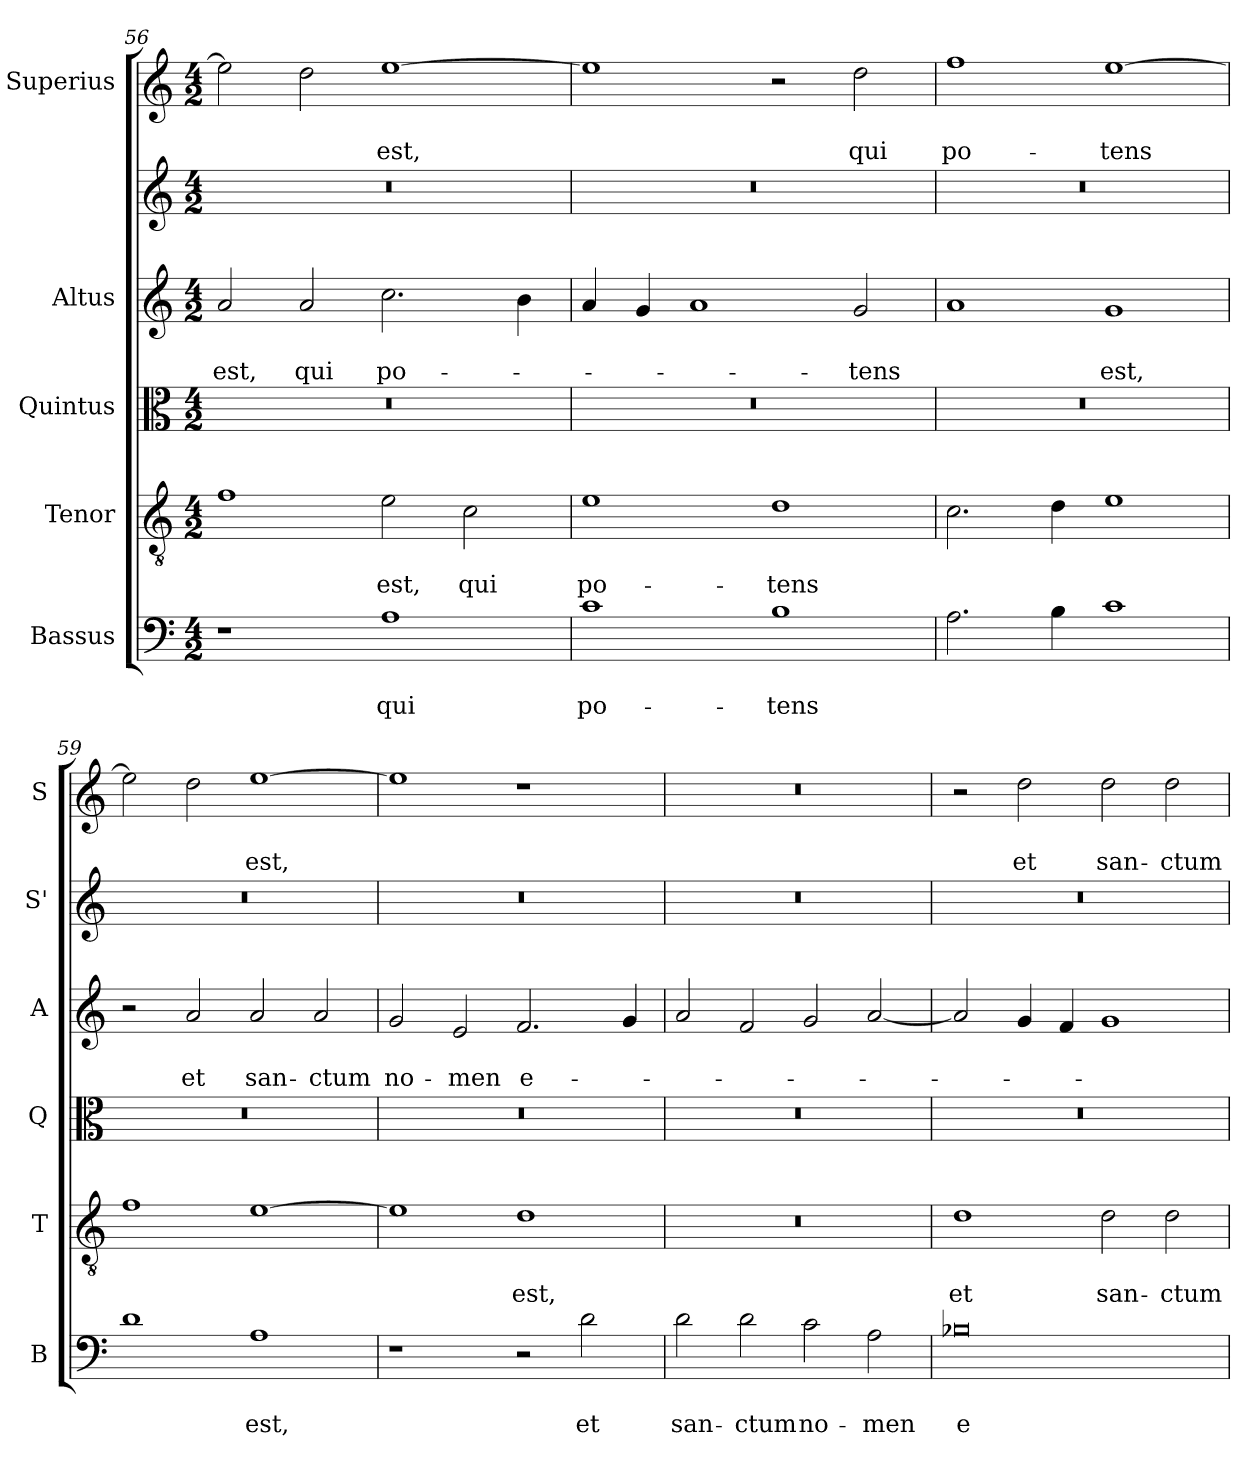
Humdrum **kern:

**kern	**text	**text	**kern	**text	**text	**kern	**kern	**text	**text	**kern	**kern	**text	**text
*part6	*part6	*part6	*part5	*part5	*part5	*part4	*part3	*part3	*part3	*part2	*part1	*part1	*part1
*staff6	*staff6	*staff6	*staff5	*staff5	*staff5	*staff4	*staff3	*staff3	*staff3	*staff2	*staff1	*staff1	*staff1
*I"Bassus	*	*	*I"Tenor	*	*	*I"Quintus	*I"Altus	*	*	*	*I"Superius	*	*
*I'B	*	*	*I'T	*	*	*I'Q	*I'A	*	*	*I'S'	*I'S	*	*
*clefF4	*	*	*clefGv2	*	*	*clefC3	*clefG2	*	*	*clefG2	*clefG2	*	*
*k[]	*	*	*k[]	*	*	*k[]	*k[]	*	*	*k[]	*k[]	*	*
*C:	*	*	*C:	*	*	*C:	*C:	*	*	*C:	*C:	*	*
*M4/2	*	*	*M4/2	*	*	*M4/2	*M4/2	*	*	*M4/2	*M4/2	*	*
=56	=56	=56	=56	=56	=56	=56	=56	=56	=56	=56	=56	=56	=56
!	!	!	!	!	!	!	!	!	!LO:LY:b	!	!	!	!
1r	.	.	1f	.	.	0r	2a/	.	est,	0r	2ee\]	.	.
!	!	!	!	!	!	!	!	!	!LO:LY:b	!	!	!	!
.	.	.	.	.	.	.	2a/	.	qui	.	2dd\	.	.
!	!	!LO:LY:b	!	!	!LO:LY:b	!	!	!	!LO:LY:b	!	!	!	!LO:LY:b
1A	.	qui	2e\	.	est,	.	2.cc\	.	po-	.	[1ee	.	est,
!	!	!	!	!	!LO:LY:b	!	!	!	!	!	!	!	!
.	.	.	2c\	.	qui	.	.	.	.	.	.	.	.
.	.	.	.	.	.	.	4b\	.	.	.	.	.	.
=57	=57	=57	=57	=57	=57	=57	=57	=57	=57	=57	=57	=57	=57
!	!	!LO:LY:b	!	!	!LO:LY:b	!	!	!	!	!	!	!	!
1c	.	po-	1e	.	po-	0r	4a/	.	.	0r	1ee]	.	.
.	.	.	.	.	.	.	4g/	.	.	.	.	.	.
.	.	.	.	.	.	.	1a	.	.	.	.	.	.
!	!	!LO:LY:b	!	!	!LO:LY:b	!	!	!	!	!	!	!	!
1B	.	-tens	1d	.	-tens	.	.	.	.	.	2r	.	.
!	!	!	!	!	!	!	!	!	!LO:LY:b	!	!	!	!LO:LY:b
.	.	.	.	.	.	.	2g/	.	-tens	.	2dd\	.	qui
=58	=58	=58	=58	=58	=58	=58	=58	=58	=58	=58	=58	=58	=58
!	!	!	!	!	!	!	!	!	!	!	!	!	!LO:LY:b
2.A\	.	.	2.c\	.	.	0r	1a	.	.	0r	1ff	.	po-
4B\	.	.	4d\	.	.	.	.	.	.	.	.	.	.
!	!	!	!	!	!	!	!	!	!LO:LY:b	!	!	!	!LO:LY:b
1c	.	.	1e	.	.	.	1g	.	est,	.	[1ee	.	-tens
!!LO:PB:g=z
=59	=59	=59	=59	=59	=59	=59	=59	=59	=59	=59	=59	=59	=59
1d	.	.	1f	.	.	0r	2r	.	.	0r	2ee\]	.	.
!	!	!	!	!	!	!	!	!	!LO:LY:b	!	!	!	!
.	.	.	.	.	.	.	2a/	.	et	.	2dd\	.	.
!	!	!LO:LY:b	!	!	!	!	!	!	!LO:LY:b	!	!	!	!LO:LY:b
1A	.	est,	[1e	.	.	.	2a/	.	san-	.	[1ee	.	est,
!	!	!	!	!	!	!	!	!	!LO:LY:b	!	!	!	!
.	.	.	.	.	.	.	2a/	.	-ctum	.	.	.	.
=60	=60	=60	=60	=60	=60	=60	=60	=60	=60	=60	=60	=60	=60
!	!	!	!	!	!	!	!	!	!LO:LY:b	!	!	!	!
1r	.	.	1e]	.	.	0r	2g/	.	no-	0r	1ee]	.	.
!	!	!	!	!	!	!	!	!	!LO:LY:b	!	!	!	!
.	.	.	.	.	.	.	2e/	.	-men	.	.	.	.
!	!	!	!	!	!LO:LY:b	!	!	!	!LO:LY:b	!	!	!	!
2r	.	.	1d	.	est,	.	2.f/	.	e-	.	1r	.	.
!	!	!LO:LY:b	!	!	!	!	!	!	!	!	!	!	!
2d\	.	et	.	.	.	.	.	.	.	.	.	.	.
.	.	.	.	.	.	.	4g/	.	.	.	.	.	.
=61	=61	=61	=61	=61	=61	=61	=61	=61	=61	=61	=61	=61	=61
!	!	!LO:LY:b	!	!	!	!	!	!	!	!	!	!	!
2d\	.	san-	0r	.	.	0r	2a/	.	.	0r	0r	.	.
!	!	!LO:LY:b	!	!	!	!	!	!	!	!	!	!	!
2d\	.	-ctum	.	.	.	.	2f/	.	.	.	.	.	.
!	!	!LO:LY:b	!	!	!	!	!	!	!	!	!	!	!
2c\	.	no-	.	.	.	.	2g/	.	.	.	.	.	.
!	!	!LO:LY:b	!	!	!	!	!	!	!	!	!	!	!
2A\	.	-men	.	.	.	.	[2a/	.	.	.	.	.	.
=62	=62	=62	=62	=62	=62	=62	=62	=62	=62	=62	=62	=62	=62
!	!	!LO:LY:b	!	!	!LO:LY:b	!	!	!	!	!	!	!	!
0B-X	.	e-	1d	.	et	0r	2a/]	.	.	0r	2r	.	.
!	!	!	!	!	!	!	!	!	!	!	!	!	!LO:LY:b
.	.	.	.	.	.	.	4g/	.	.	.	2dd\	.	et
.	.	.	.	.	.	.	4f/	.	.	.	.	.	.
!	!	!	!	!	!LO:LY:b	!	!	!	!	!	!	!	!LO:LY:b
.	.	.	2d\	.	san-	.	1g	.	.	.	2dd\	.	san-
!	!	!	!	!	!LO:LY:b	!	!	!	!	!	!	!	!LO:LY:b
.	.	.	2d\	.	-ctum	.	.	.	.	.	2dd\	.	-ctum
=	=	=	=	=	=	=	=	=	=	=	=	=	=
*-	*-	*-	*-	*-	*-	*-	*-	*-	*-	*-	*-	*-	*-
